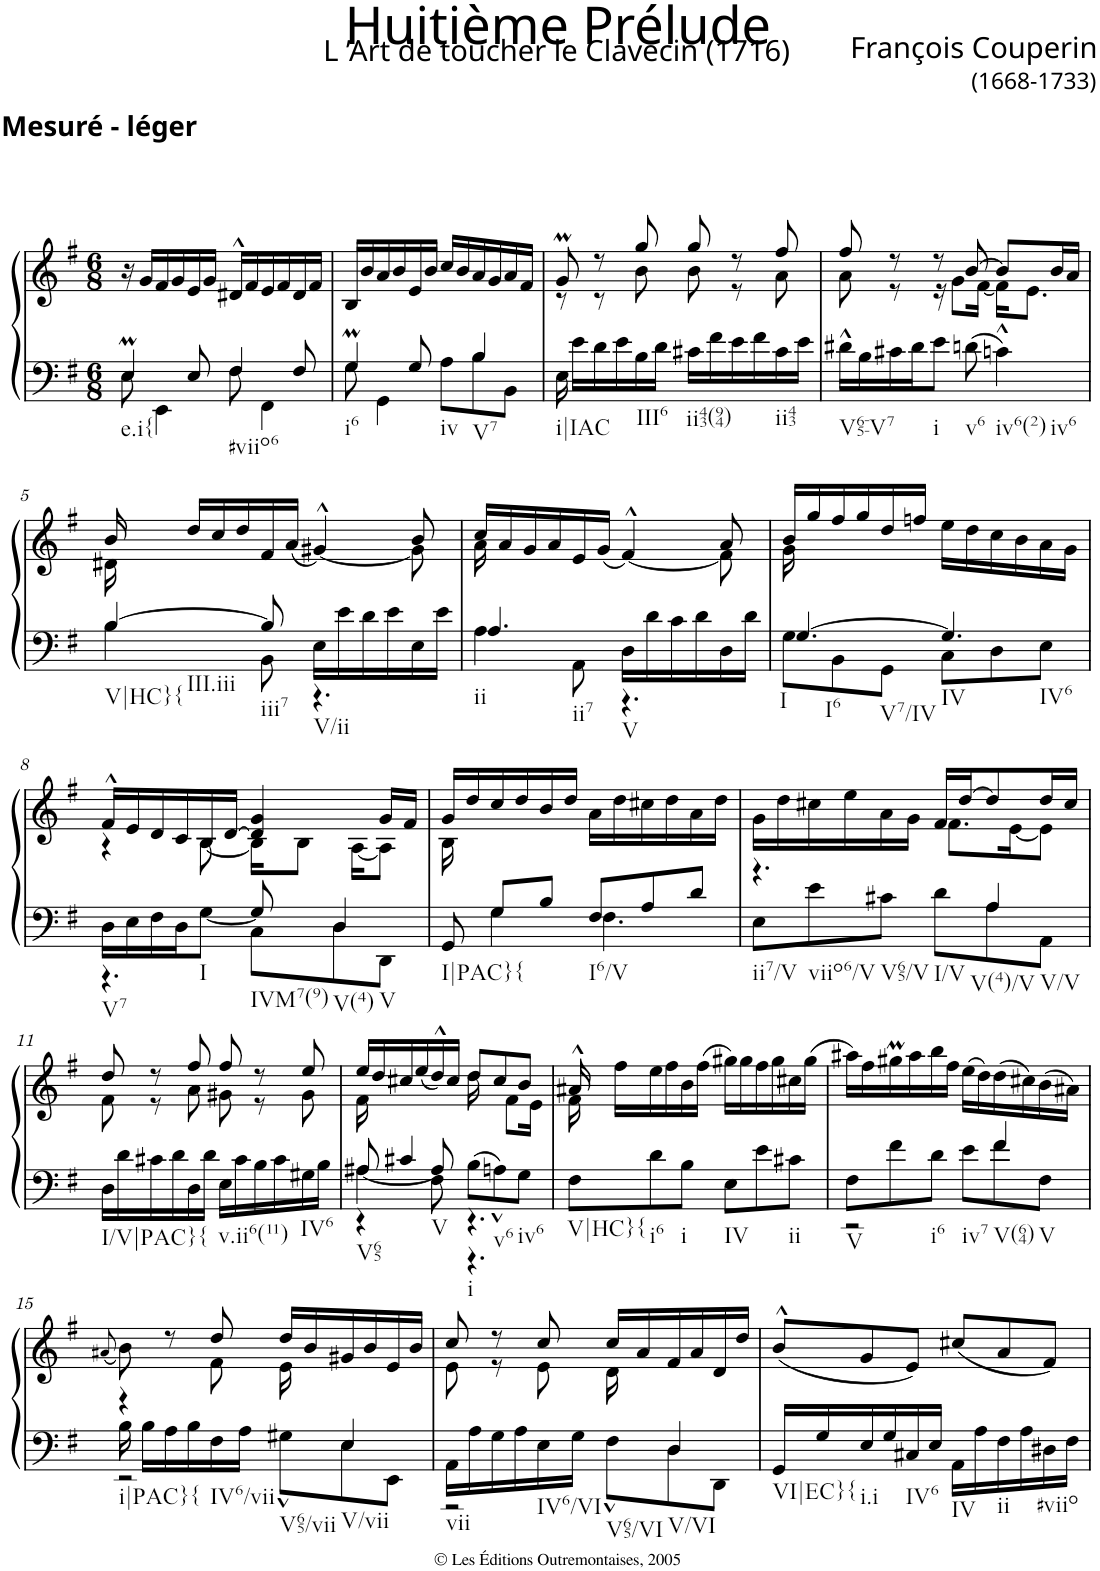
**kern	**kern
*part1	*part1
*staff2	*staff1
*I"Clavecin	*
*clefF4	*clefG2
*k[f#]	*k[f#]
*e:	*e:
*M6/8	*M6/8
=1	=1
*^	*
!	!	!LO:TX:a:B:t=Mesuré - léger
!LO:TX:b:t=e.i{	!	!
4EM/	8E\	16r
.	.	16g/LL
.	4EE\	16f#/
.	.	16g/
8E/	.	16e/
.	.	16g/JJ
!LO:TX:b:t=#viio6	!	!
4F#/	8F#\	16d#X^^/LL
.	.	16f#/
.	4FF#\	16e/
.	.	16f#/
8F#/	.	16d#/
.	.	16f#/JJ
=2	=2	=2
!LO:TX:b:t=i6	!	!
4GM/	8G\	16B/LL
.	.	16b/
.	4GG\	16a/
.	.	16b/
8G/	.	16e/
.	.	16b/JJ
!LO:TX:b:t=iv	!	!
8ryy	8A\L	16cc/LL
.	.	16b/
!LO:TX:b:t=V7	!	!
4B/	8B\	16a/
.	.	16g/
.	8BB\J	16a/
.	.	16f#/JJ
*v	*v	*
=3	=3
*	*^
!LO:TX:b:t=i|IAC	!	!
16E\	8gM/	8r
16e\LL	.	.
16d\	8r	8r
16e\	.	.
!LO:TX:b:t=III6	!	!
16B\	8gg/	8b\
16d\JJ	.	.
!LO:TX:b:t=ii43(94)	!	!
16c#X\LL	8gg/	8b\
16f#\	.	.
16e\	8r	8r
16f#\	.	.
!LO:TX:b:t=ii43	!	!
16c#\	8ff#/	8a\
16e\JJ	.	.
=4	=4	=4
!LO:TX:b:t=V65-V7	!	!
16d#X^^\LL	8ff#/	8a\
16B\	.	.
16c#X\	8r	8r
16d#\J	.	.
!LO:TX:b:t=i	!	!
8e\J	8r	16r
.	.	8g\L
!LO:TX:b:t=v6	!	!
8dn\	[8b/	.
.	.	[16f#\Jk
!LO:TX:b:t=iv6(2)	!	!
!LO:TX:b:t=iv6	!	!
4cn^^\	8b/L]	16f#\KL]
.	.	8.e\J
.	16b/L	.
.	16a/JJ	.
!!LO:LB:g=z	!!
=5	=5	=5
*^	*	*
!LO:TX:b:t=V|HC}{	!	!	!
!LO:TX:b:t=III.iii	!	!	!
[4B/	4B\	16b/	16d#X\
.	.	16dd/LL	16ryy
*	*	*v	*v
.	.	16cc/
.	.	16dd/
!LO:TX:b:t=iii7	!	!
8B/]	8BB\	16f#/
.	.	(<16a/JJ
!LO:TX:b:t=V/ii	!	!
16E\LL	4.r	[4g#X^^/)
16e\	.	.
16d\	.	.
16e\	.	.
*	*	*^
16E\	.	8b/	8g#\]
16e\JJ	.	.	.
=6	=6	=6	=6
!LO:TX:b:t=ii	!	!	!
!LO:TX:b:t=ii7	!	!	!
4.A/	4A\	16cc/LL	16a\
.	.	16a/	16ryy
*	*	*v	*v
.	.	16g/
.	.	16a/
.	8AA\	16e/
.	.	(<16g/JJ
!LO:TX:b:t=V	!	!
16D\LL	4.r	[4f#^^/)
16d\	.	.
16c\	.	.
16d\	.	.
*	*	*^
16D\	.	8a/	8f#\]
16d\JJ	.	.	.
=7	=7	=7	=7
!LO:TX:b:t=I	!	!	!
!LO:TX:b:t=I6	!	!	!
!LO:TX:b:t=V7/IV	!	!	!
[4.G/	8G\L	16b/LL	16g\
.	.	16gg/	2ryy
.	8BB\	16ff#/	.
.	.	16gg/	.
.	8GG\J	16dd/	.
.	.	16ffn/JJ	.
!LO:TX:b:t=IV	!	!	!
!LO:TX:b:t=IV6	!	!	!
4.G/]	8C\L	16ee\LL	.
.	.	16dd\	.
.	8D\	16cc\	.
.	.	16b\	8.ryy
.	8E\J	16a\	.
.	.	16g\JJ	.
!!LO:LB:g=z	!!
=8	=8	=8	=8
!LO:TX:b:t=V7	!	!	!
16D\LL	4.r	16f#^^/LL	4r
16E\	.	16e/	.
16F#\	.	16d/	.
16D\J	.	16c/	.
!LO:TX:b:t=I	!	!	!
[8G\J	.	16B/	[8B\
.	.	[16d/JJ	.
!LO:TX:b:t=IVM7(9)	!	!	!
8G/]	8C\L	4d/] 4g/	16B\KL]
.	.	.	8B\J
!LO:TX:b:t=V(4)	!	!	!
!LO:TX:b:t=V	!	!	!
4D/	8D\	.	.
.	.	.	[16A\KL
.	8DD\J	16g/LL	8A\J]
.	.	16f#/JJ	.
=9	=9	=9	=9
!LO:TX:b:t=I|PAC}{	!	!	!
8ryy	8GG/	16g/LL	16B\
.	.	16dd/	2ryy
8G/L	4G\	16cc/	.
.	.	16dd/	.
8B/J	.	16b/	.
.	.	16dd/JJ	.
!LO:TX:b:t=I6/V	!	!	!
8F#/L	4.F#\	16a\LL	.
.	.	16dd\	.
8A/	.	16cc#X\	.
.	.	16dd\	8.ryy
8d/J	.	16a\	.
.	.	16dd\JJ	.
=10	=10	=10	=10
!LO:TX:b:t=ii7/V	!	!	!
!LO:TX:b:t=viio6/V	!	!	!
!LO:TX:b:t=V65/V	!	!	!
!LO:TX:b:t=I/V	!	!	!
2ryy	8E\L	16g\LL	4.r
.	.	16dd\	.
.	8e\	16cc#X\	.
.	.	16ee\	.
.	8c#X\J	16a\	.
.	.	16g\JJ	.
.	8d\L	16f#/LL	8.f#\L
.	.	[16dd/J	.
!LO:TX:b:t=V(4)/V	!	!	!
!LO:TX:b:t=V/V	!	!	!
4A/	8A\	8dd/]	.
.	.	.	[16e\K
.	8AA\J	16dd/L	8e\J]
.	.	16cc#/JJ	.
*v	*v	*	*
!!LO:LB:g=z	!!
=11	=11	=11
!LO:TX:b:t=I/V|PAC}{	!	!
16D\LL	8dd/	8f#\
16d\	.	.
16c#X\	8r	8r
16d\	.	.
16D\	8ff#/	8a\
16d\JJ	.	.
!LO:TX:b:t=v.ii6(11)	!	!
16E\LL	8ff#/	8g#X\
16c#\	.	.
16B\	8r	8r
16c#\	.	.
!LO:TX:b:t=IV6	!	!
16G#X\	8ee/	8g#\
16B\JJ	.	.
=12	=12	=12
*^	*	*
*	*^	*	*
!LO:TX:b:t=V65	!	!	!	!
8A#X/	[4A#\	4r	16ee/LL	16f#\
.	.	.	16dd/	16ryy
!LO:TX:b:t=V	!	!	!	!
*	*	*	*v	*v
4c#X/	.	.	16cc#X/
.	.	.	(<16ee/
.	8A#/]	8F#\	16dd^^/)
.	.	.	16cc#/JJ
*	*	*	*^
!LO:TX:b:t=i	!	!	!	!
8B\L	4.r	4.r	8dd/L	16dd\
.	.	.	.	8ryy
!LO:TX:b:t=v6	!	!	!	!
8An^^\	.	.	8cc#/	.
.	.	.	.	8f#\L
!LO:TX:b:t=iv6	!	!	!	!
8G\J	.	.	8b/J	.
.	.	.	.	16e\Jk
*v	*v	*v	*	*
=13	=13	=13
!LO:TX:b:t=V|HC}{	!	!
8F#\L	16a#X^^/	16f#\
.	16ff#\LL	2ryy
!LO:TX:b:t=i6	!	!
8d\	16ee\	.
.	16ff#\	.
!LO:TX:b:t=i	!	!
8B\J	16b\	.
.	(>16ff#\JJ	.
!LO:TX:b:t=IV	!	!
8E\L	16gg#X\LL)	.
.	16gg#\	.
8e\	16ff#\	.
.	16gg#\	8.ryy
!LO:TX:b:t=ii	!	!
8c#X\J	16cc#X\	.
.	(>16gg#\JJ	.
*	*v	*v
=14	=14
*^	*
!LO:TX:b:t=V	!	!
8F#\L	2r	16aa#X\LL)
.	.	16ff#\
8f#\	.	16gg#Xm\
.	.	16aa#\
!LO:TX:b:t=i6	!	!
8d\J	.	16bb\
.	.	16ff#\JJ
!LO:TX:b:t=iv7	!	!
8e\L	.	(>16ee\LL
.	.	16dd\)
!LO:TX:b:t=V(64)	!	!
8f#\	4f#/	(>16dd\
.	.	16cc#X\)
!LO:TX:b:t=V	!	!
8F#\J	.	(>16b\
.	.	16a#X\JJ)
!!LO:LB:g=z
=15	=15	=15
.	.	(<8qa#X/
*	*	*^
!LO:TX:b:t=i|PAC}{	!	!	!
16B\	2r	8b\)	4r
16B\LL	.	.	.
16A\	.	8r	.
16B\	.	.	.
!LO:TX:b:t=IV6/vii	!	!	!
16F#\	.	8dd/	8f#\
16A\JJ	.	.	.
!LO:TX:b:t=V65/vii	!	!	!
8G#X^^\L	.	16dd/LL	16e\
.	.	16b/	4ryy
!LO:TX:b:t=V/vii	!	!	!
8E\	4E/	16g#X/	.
.	.	16b/	.
8EE\J	.	16e/	.
.	.	16b/JJ	16ryy
=16	=16	=16	=16
!LO:TX:b:t=vii	!	!	!
16AA\LL	2r	8cc/	8e\
16A\	.	.	.
16G\	.	8r	8r
16A\	.	.	.
!LO:TX:b:t=IV6/VI	!	!	!
16E\	.	8cc/	8e\
16G\JJ	.	.	.
!LO:TX:b:t=V65/VI	!	!	!
8F#^^\L	.	16cc/LL	16d\
.	.	16a/	4ryy
!LO:TX:b:t=V/VI	!	!	!
8D\	4D/	16f#/	.
.	.	16a/	.
8DD\J	.	16d/	.
.	.	16dd/JJ	16ryy
*v	*v	*	*
=17	=17	=17
!LO:TX:b:t=VI|EC}{	!	!
*	*v	*v
16GG/LL	(<8b^^/L
16G/	.
!LO:TX:b:t=i.i	!
16E/	8g/
16G/	.
!LO:TX:b:t=IV6	!
16C#X/	8e/J)
16E/JJ	.
!LO:TX:b:t=IV	!
16AA\LL	(<8cc#X/L
16A\	.
!LO:TX:b:t=ii	!
16F#\	8a/
16A\	.
!LO:TX:b:t=#viio	!
16D#X\	8f#/J)
16F#\JJ	.
=	=
*-	*-
